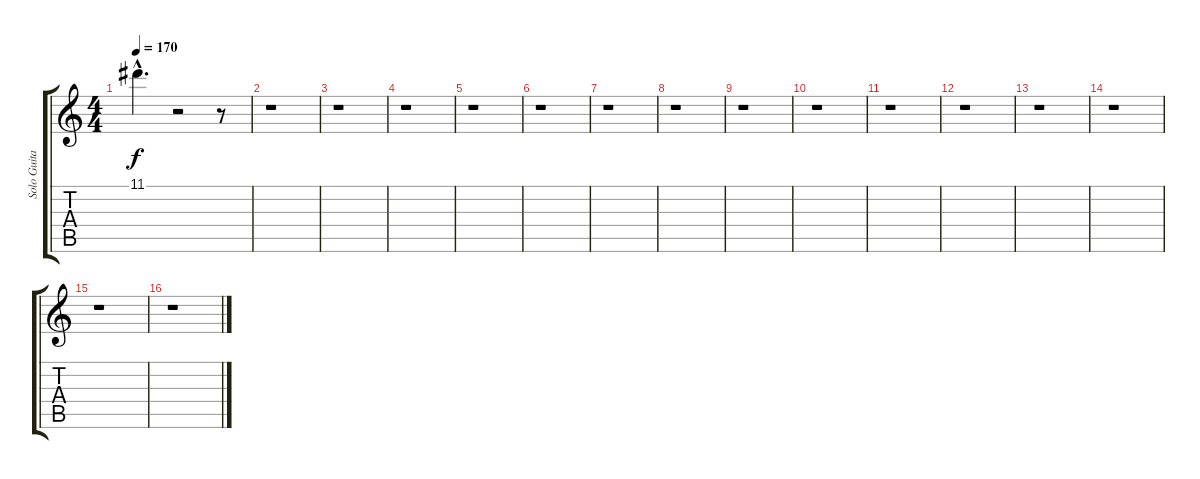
\track ("Solo Guitar" "Solo Guita") {instrument distortionguitar}
\staff {score tabs}
\tuning (E4 B3 G3 D3 A2 E2) {hide}
\ts (4 4)
\tempo 170
\clef g2
\ks c
11.1{hac}.4{d dy f} r.2 r.8 |
r.1 |
r.1 |
r.1 |
r.1 |
r.1 |
r.1 |
r.1 |
r.1 |
r.1 |
r.1 |
r.1 |
r.1 |
r.1 |
r.1 |
r.1
